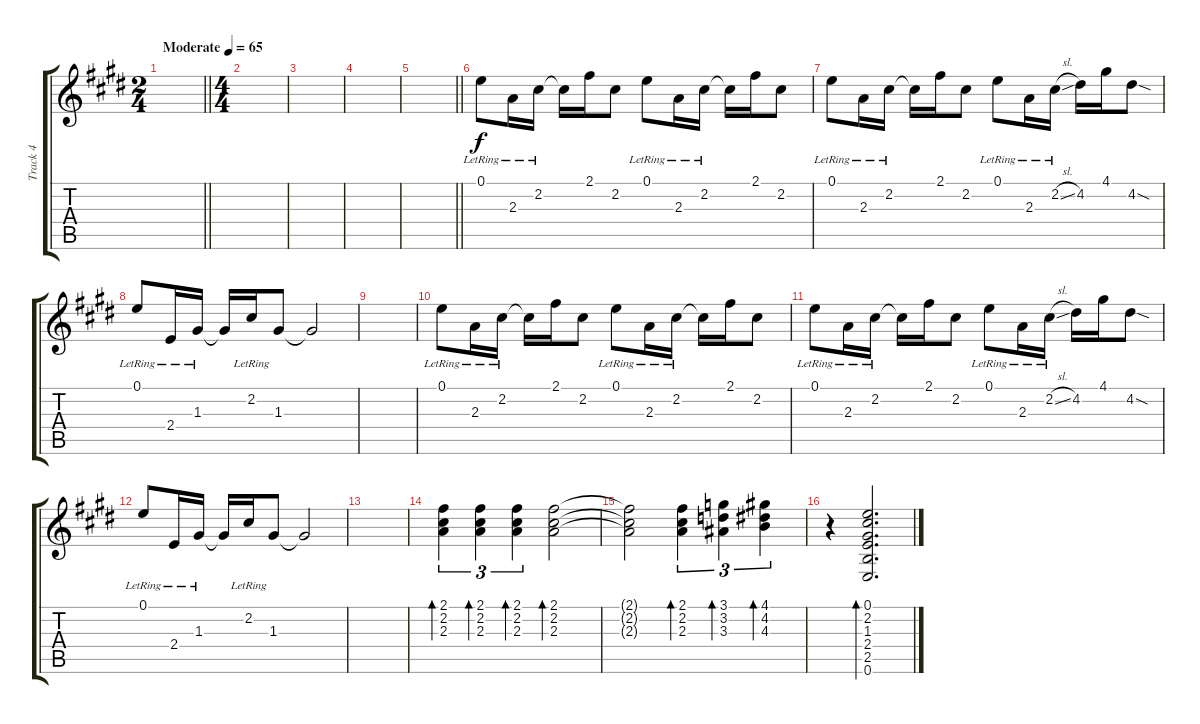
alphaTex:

\track ("Track 4" "Track 4") {instrument electricguitarclean}
\staff {score tabs}
\tuning (E4 B3 G3 D3 A2 E2) {hide}
\ts (2 4)
\tempo (65 "Moderate")
\clef g2
\barLineRight lightlight
\ks e
|
\ts (4 4)
|
|
|
\barLineRight lightlight
|
0.1{lr}.8 2.3{lr}.16 2.2{lr}.16 2.2{t}.16 2.1.16 2.2.8 0.1{lr}.8 2.3{lr}.16 2.2{lr}.16 2.2{t}.16 2.1.16 2.2.8 |
0.1{lr}.8 2.3{lr}.16 2.2{lr}.16 2.2{t}.16 2.1.16 2.2.8 0.1{lr}.8 2.3{lr}.16 2.2{sl lr}.16 4.2.16 4.1.16 4.2{sod}.8 |
0.1{lr}.8 2.4{lr}.16 1.3{lr}.16 1.3{t}.16 2.2{lr}.16 1.3.8 1.3{t}.2 |
|
0.1{lr}.8 2.3{lr}.16 2.2{lr}.16 2.2{t}.16 2.1.16 2.2.8 0.1{lr}.8 2.3{lr}.16 2.2{lr}.16 2.2{t}.16 2.1.16 2.2.8 |
0.1{lr}.8 2.3{lr}.16 2.2{lr}.16 2.2{t}.16 2.1.16 2.2.8 0.1{lr}.8 2.3{lr}.16 2.2{sl lr}.16 4.2.16 4.1.16 4.2{sod}.8 |
0.1{lr}.8 2.4{lr}.16 1.3{lr}.16 1.3{t}.16 2.2{lr}.16 1.3.8 1.3{t}.2 |
|
(2.1 2.2 2.3).4{tu (3 2) bd 240} (2.1 2.2 2.3).4{tu (3 2) bd 240} (2.1 2.2 2.3).4{tu (3 2) bd 240} (2.1 2.2 2.3).2{bd 240} |
(2.1{t} 2.2{t} 2.3{t}).2 (2.1 2.2 2.3).4{tu (3 2) bd 240} (3.1 3.2 3.3).4{tu (3 2) bd 240} (4.1 4.2 4.3).4{tu (3 2) bd 240} |
r.4 (0.1 2.2 1.3 2.4 2.5 0.6).2{d bd 240}
